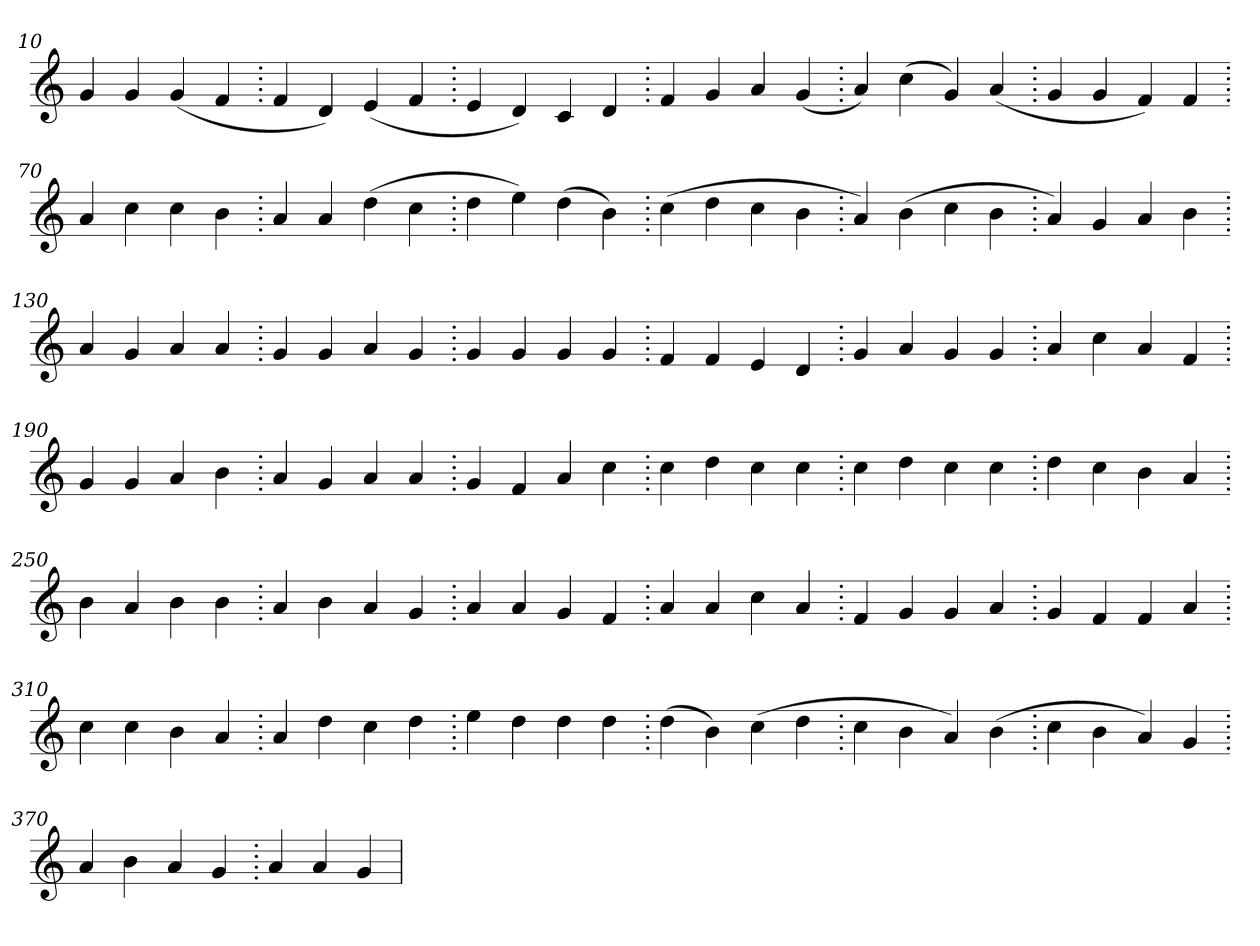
**kern
*part1
*staff1
*clefG2
=10.
4g
4g
(>4g
4f
=20.
4f
4d)
(>4e
4f
=30.
4e
4d)
4c
4d
=40.
4f
4g
4a
(>4g
=50.
4a)
(>4cc
4g)
(>4a
=60.
4g
4g
4f)
4f
=70.
4a
4cc
4cc
4b
=80.
4a
4a
(>4dd
4cc
=90.
4dd
4ee)
(>4dd
4b)
=100.
(>4cc
4dd
4cc
4b
=110.
4a)
(>4b
4cc
4b
=120.
4a)
4g
4a
4b
=130.
4a
4g
4a
4a
=140.
4g
4g
4a
4g
=150.
4g
4g
4g
4g
=160.
4f
4f
4e
4d
=170.
4g
4a
4g
4g
=180.
4a
4cc
4a
4f
=190.
4g
4g
4a
4b
=200.
4a
4g
4a
4a
=210.
4g
4f
4a
4cc
=220.
4cc
4dd
4cc
4cc
=230.
4cc
4dd
4cc
4cc
=240.
4dd
4cc
4b
4a
=250.
4b
4a
4b
4b
=260.
4a
4b
4a
4g
=270.
4a
4a
4g
4f
=280.
4a
4a
4cc
4a
=290.
4f
4g
4g
4a
=300.
4g
4f
4f
4a
=310.
4cc
4cc
4b
4a
=320.
4a
4dd
4cc
4dd
=330.
4ee
4dd
4dd
4dd
=340.
(>4dd
4b)
(>4cc
4dd
=350.
4cc
4b
4a)
(>4b
=360.
4cc
4b
4a)
4g
=370.
4a
4b
4a
4g
=380.
4a
4a
4g
=
*-
